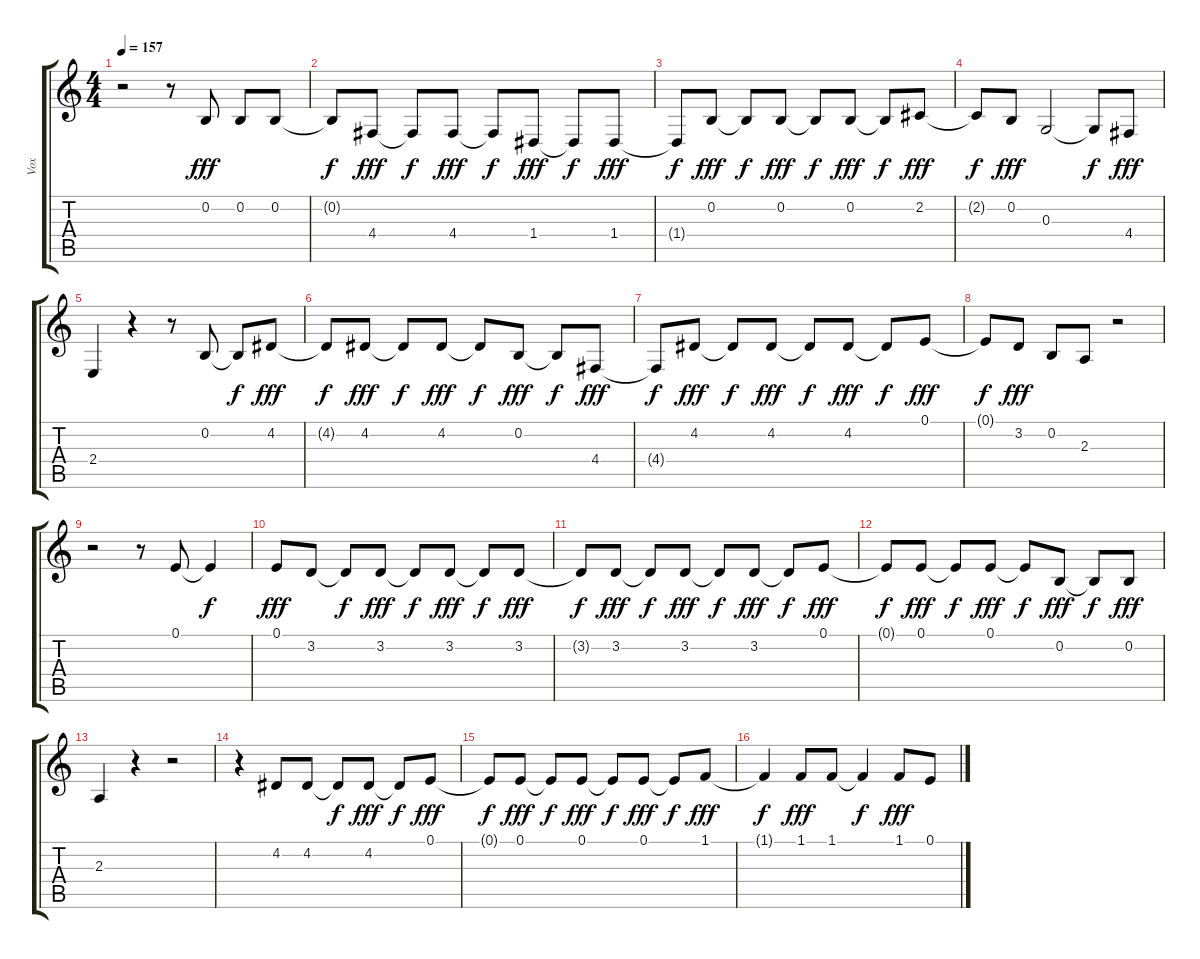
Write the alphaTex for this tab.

\track ("Vox" "Vox") {instrument bassoon}
\staff {score tabs}
\tuning (E4 B3 G3 D3 A2 E2) {hide}
\ts (4 4)
\tempo 157
\clef g2
\ks c
r.2{dy fff} r.8 0.2.8 0.2.8 0.2.8 |
0.2{t}.8{dy f} 4.4.8{dy fff} 4.4{t}.8{dy f} 4.4.8{dy fff} 4.4{t}.8{dy f} 1.4.8{dy fff} 1.4{t}.8{dy f} 1.4.8{dy fff} |
1.4{t}.8{dy f} 0.2.8{dy fff} 0.2{t}.8{dy f} 0.2.8{dy fff} 0.2{t}.8{dy f} 0.2.8{dy fff} 0.2{t}.8{dy f} 2.2.8{dy fff} |
2.2{t}.8{dy f} 0.2.8{dy fff} 0.3.2 0.3{t}.8{dy f} 4.4.8{dy fff} |
2.4.4 r.4 r.8 0.2.8 0.2{t}.8{dy f} 4.2.8{dy fff} |
4.2{t}.8{dy f} 4.2.8{dy fff} 4.2{t}.8{dy f} 4.2.8{dy fff} 4.2{t}.8{dy f} 0.2.8{dy fff} 0.2{t}.8{dy f} 4.4.8{dy fff} |
4.4{t}.8{dy f} 4.2.8{dy fff} 4.2{t}.8{dy f} 4.2.8{dy fff} 4.2{t}.8{dy f} 4.2.8{dy fff} 4.2{t}.8{dy f} 0.1.8{dy fff} |
0.1{t}.8{dy f} 3.2.8{dy fff} 0.2.8 2.3.8 r.2 |
r.2 r.8 0.1.8 0.1{t}.4{dy f} |
0.1.8{dy fff} 3.2.8 3.2{t}.8{dy f} 3.2.8{dy fff} 3.2{t}.8{dy f} 3.2.8{dy fff} 3.2{t}.8{dy f} 3.2.8{dy fff} |
3.2{t}.8{dy f} 3.2.8{dy fff} 3.2{t}.8{dy f} 3.2.8{dy fff} 3.2{t}.8{dy f} 3.2.8{dy fff} 3.2{t}.8{dy f} 0.1.8{dy fff} |
0.1{t}.8{dy f} 0.1.8{dy fff} 0.1{t}.8{dy f} 0.1.8{dy fff} 0.1{t}.8{dy f} 0.2.8{dy fff} 0.2{t}.8{dy f} 0.2.8{dy fff} |
2.3.4 r.4 r.2 |
r.4 4.2.8 4.2.8 4.2{t}.8{dy f} 4.2.8{dy fff} 4.2{t}.8{dy f} 0.1.8{dy fff} |
0.1{t}.8{dy f} 0.1.8{dy fff} 0.1{t}.8{dy f} 0.1.8{dy fff} 0.1{t}.8{dy f} 0.1.8{dy fff} 0.1{t}.8{dy f} 1.1.8{dy fff} |
1.1{t}.4{dy f} 1.1.8{dy fff} 1.1.8 1.1{t}.4{dy f} 1.1.8{dy fff} 0.1.8
